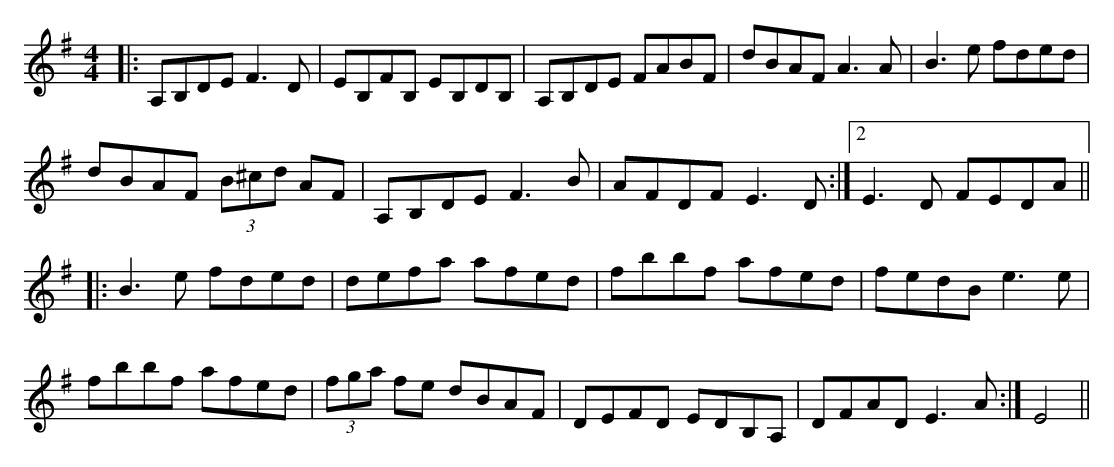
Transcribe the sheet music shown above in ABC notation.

X:1
M:4/4
K:Emin
|:A,B,d,E F3 D|EB,FB, EB,DB,|A,B,DE FABF|dBAF A3 A|B3 e fded|
dBAF (3B^cd AF|A,B,DE F3B|AFDF 1 E3 D:|2 E3 D FEDA||
|:B3e fded|defa afed|fbbf afed|fedB e3 e|
fbbf afed|(3fga fe dBAF|DEFD EDB,A,|DFAD E3 A:|E4||
